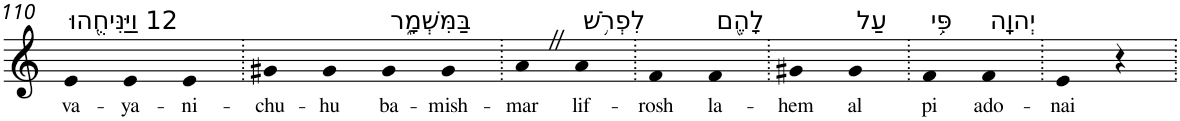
**kern	**text
*part1	*part1
*staff1	*staff1
*I"Piano	*
*I'Pno	*
!!LO:PB:g=z
*clefG2	*
*k[]	*
=110	=110
!LO:TX:a:t=12 וַיַּנִּיחֻ֖הוּ	!
!	!LO:LY:b
4e	va-
!	!LO:LY:b
4e	-ya-
!	!LO:LY:b
4e	-ni-
=111.	=111.
!	!LO:LY:b
4g#X	-chu-
!	!LO:LY:b
4g#	-hu
!LO:TX:a:t=בַּמִּשְׁמָ֑ר	!
!	!LO:LY:b
4g#	ba-
!	!LO:LY:b
4g#	-mish-
=112.	=112.
!	!LO:LY:b
4aZ	-mar
!LO:TX:a:t=לִפְרֹ֥שׁ	!
!	!LO:LY:b
4a	lif-
=113.	=113.
!	!LO:LY:b
4f	-rosh
!LO:TX:a:t=לָהֶ֖ם	!
!	!LO:LY:b
4f	la-
=114.	=114.
!	!LO:LY:b
4g#X	-hem
!LO:TX:a:t=עַל	!
!	!LO:LY:b
4g#	al
=115.	=115.
!LO:TX:a:t=פִּ֥י	!
!	!LO:LY:b
4f	pi
!LO:TX:a:t=יְהוָֽה	!
!	!LO:LY:b
4f	ado-
=116.	=116.
!	!LO:LY:b
4e	-nai
4r	.
=.	=.
*-	*-
